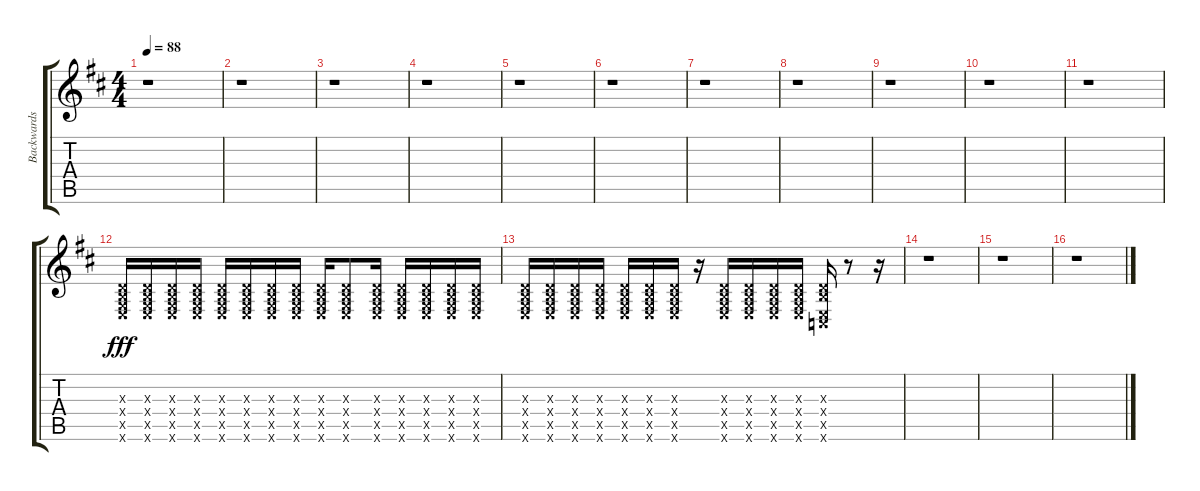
\track ("Backwards guitar (Jimi Hendrix)" "Backwards ") {instrument blownbottle}
\staff {score tabs}
\tuning (E4 B3 G3 D3 A2 E2) {hide}
\ts (4 4)
\tempo 88
\clef g2
\ks d
r.1{dy fff} |
r.1 |
r.1 |
r.1 |
r.1 |
r.1 |
r.1 |
r.1 |
r.1 |
r.1 |
r.1 |
(7.3{x} 9.4{x} 10.5{x} 12.6{x}).16 (7.3{x} 9.4{x} 10.5{x} 12.6{x}).16 (7.3{x} 9.4{x} 10.5{x} 12.6{x}).16 (7.3{x} 9.4{x} 10.5{x} 12.6{x}).16 (7.3{x} 9.4{x} 10.5{x} 12.6{x}).16 (7.3{x} 9.4{x} 10.5{x} 12.6{x}).16 (7.3{x} 9.4{x} 10.5{x} 12.6{x}).16 (7.3{x} 9.4{x} 10.5{x} 12.6{x}).16 (7.3{x} 9.4{x} 10.5{x} 12.6{x}).16 (7.3{x} 9.4{x} 10.5{x} 12.6{x}).8 (7.3{x} 9.4{x} 10.5{x} 12.6{x}).16 (7.3{x} 9.4{x} 10.5{x} 12.6{x}).16 (7.3{x} 9.4{x} 10.5{x} 12.6{x}).16 (7.3{x} 9.4{x} 10.5{x} 12.6{x}).16 (7.3{x} 9.4{x} 10.5{x} 12.6{x}).16 |
(7.3{x} 9.4{x} 10.5{x} 12.6{x}).16 (7.3{x} 9.4{x} 10.5{x} 12.6{x}).16 (7.3{x} 9.4{x} 10.5{x} 12.6{x}).16 (7.3{x} 9.4{x} 10.5{x} 12.6{x}).16 (7.3{x} 9.4{x} 10.5{x} 12.6{x}).16 (7.3{x} 9.4{x} 10.5{x} 12.6{x}).16 (7.3{x} 9.4{x} 10.5{x} 12.6{x}).16 r.16 (7.3{x} 9.4{x} 10.5{x} 12.6{x}).16 (7.3{x} 9.4{x} 10.5{x} 12.6{x}).16 (7.3{x} 9.4{x} 10.5{x} 12.6{x}).16 (7.3{x} 9.4{x} 10.5{x} 12.6{x}).16 (7.3{x} 9.4{x} 3.5{x} 12.6{x}).16 r.8 r.16 |
r.1 |
r.1 |
r.1
